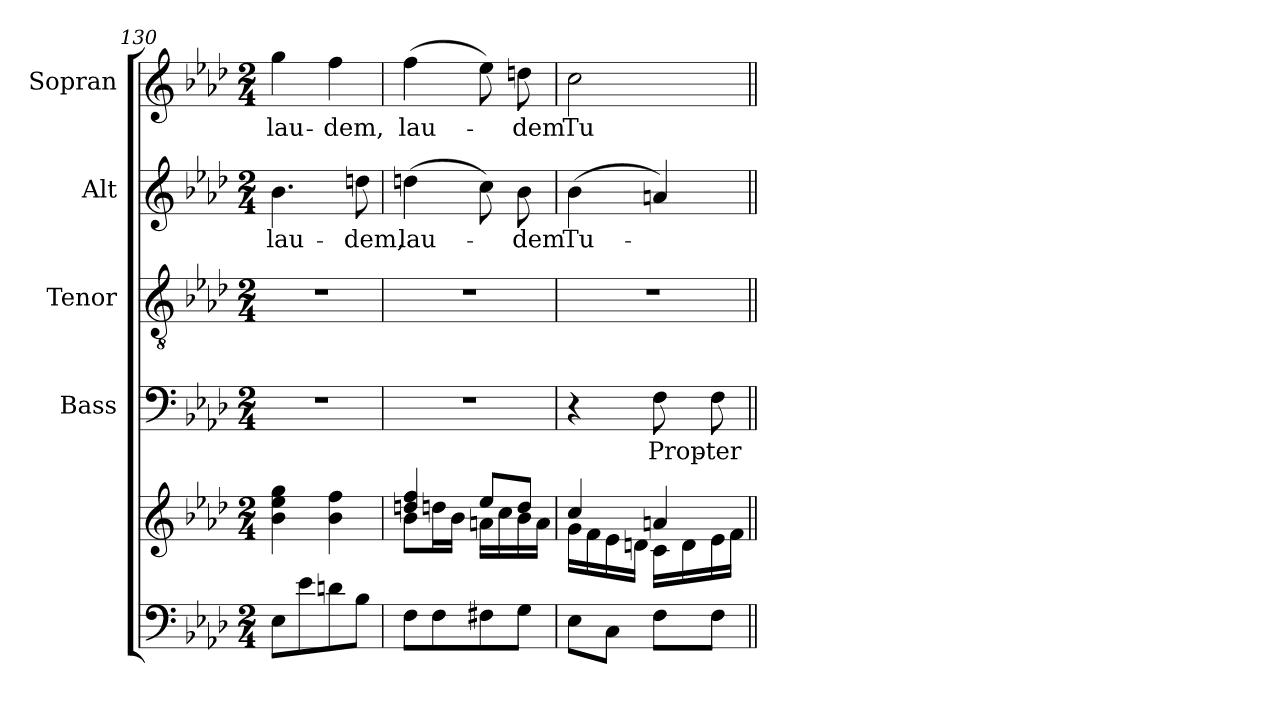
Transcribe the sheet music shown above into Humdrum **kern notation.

**kern	**kern	**kern	**text	**kern	**kern	**text	**kern	**text
*part5	*part5	*part4	*part4	*part3	*part2	*part2	*part1	*part1
*staff6	*staff5	*staff4	*staff4	*staff3	*staff2	*staff2	*staff1	*staff1
*	*	*I"Bass	*	*I"Tenor	*I"Alt	*	*I"Sopran	*
*	*	*I'B.	*	*I'T.	*I'A.	*	*I'S.	*
*clefF4	*clefG2	*clefF4	*	*clefGv2	*clefG2	*	*clefG2	*
*k[b-e-a-d-]	*k[b-e-a-d-]	*k[b-e-a-d-]	*	*k[b-e-a-d-]	*k[b-e-a-d-]	*	*k[b-e-a-d-]	*
*A-:	*A-:	*A-:	*	*A-:	*A-:	*	*A-:	*
*M2/4	*M2/4	*M2/4	*	*M2/4	*M2/4	*	*M2/4	*
=130	=130	=130	=130	=130	=130	=130	=130	=130
!	!	!	!	!	!	!LO:LY:b	!	!LO:LY:b
8E-\L	4b-\ 4ee-\ 4gg\	2r	.	2r	4.b-\	lau-	4gg\	lau-
8e-\	.	.	.	.	.	.	.	.
!	!	!	!	!	!	!	!	!LO:LY:b
8dn\	4b-\ 4ff\	.	.	.	.	.	4ff\	-dem,
!	!	!	!	!	!	!LO:LY:b	!	!
8B-\J	.	.	.	.	8ddn\	-dem,	.	.
!!LO:LB:g=z
=131	=131	=131	=131	=131	=131	=131	=131	=131
*	*^	*	*	*	*	*	*	*
!	!	!	!	!	!	!	!LO:LY:b	!	!LO:LY:b
8F\L	4ddn/ 4ff/	8b-\L	2r	.	2r	(>4ddn\	lau-	(>4ff\	lau-
8F\	.	16ddn\L	.	.	.	.	.	.	.
.	.	16b-\JJ	.	.	.	.	.	.	.
8F#X\	8ee-/L	16an\LL	.	.	.	8cc\)	.	8ee-\)	.
.	.	16cc\	.	.	.	.	.	.	.
!	!	!	!	!	!	!	!LO:LY:b	!	!LO:LY:b
8G\J	8dd/J	16b-\	.	.	.	8b-\	-dem	8ddn\	-dem
.	.	16a\JJ	.	.	.	.	.	.	.
=132	=132	=132	=132	=132	=132	=132	=132	=132	=132
!	!	!	!	!	!	!	!LO:LY:b	!	!LO:LY:b
8E-\L	4cc/	16g\LL	4r	.	2r	(>4b-\	Tu-	2cc\	Tu-
.	.	16f\	.	.	.	.	.	.	.
8C\J	.	16e-\	.	.	.	.	.	.	.
.	.	16dn\JJ	.	.	.	.	.	.	.
!	!	!	!	!LO:LY:b	!	!	!	!	!
8F\L	4an/	16c\LL	8F\	Prop-	.	4an/)	.	.	.
.	.	16d\	.	.	.	.	.	.	.
!	!	!	!	!LO:LY:b	!	!	!	!	!
8F\J	.	16e-\	8F\	-ter	.	.	.	.	.
.	.	16f\JJ	.	.	.	.	.	.	.
*	*v	*v	*	*	*	*	*	*	*
=||	=||	=||	=||	=||	=||	=||	=||	=||
*-	*-	*-	*-	*-	*-	*-	*-	*-
